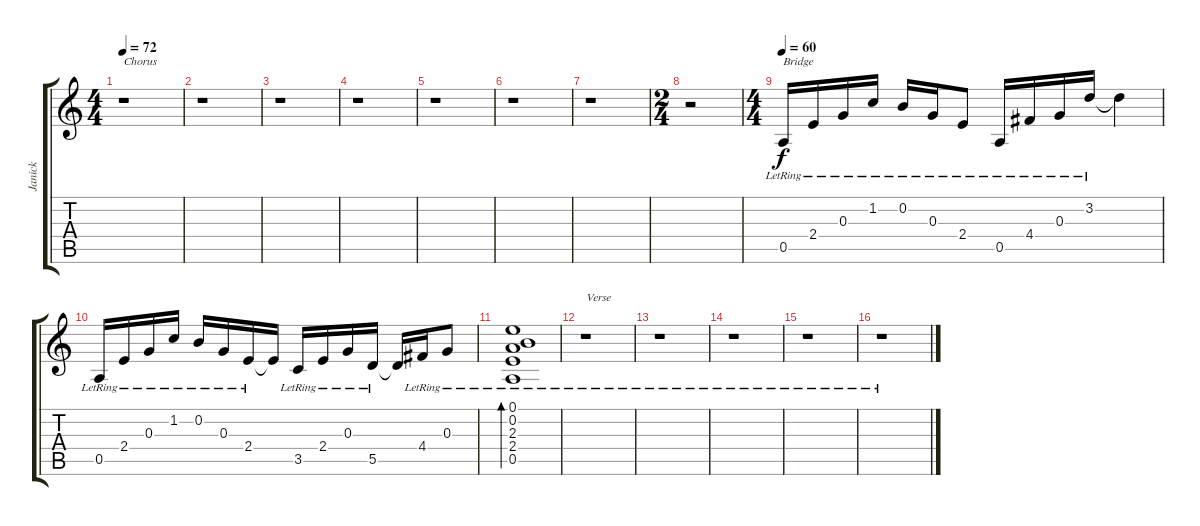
\track ("Janick" "Janick") {instrument electricguitarclean}
\staff {score tabs}
\tuning (E4 B3 G3 D3 A2 E2) {hide}
\ts (4 4)
\tempo 72
\clef g2
\ks c
r.1{txt "Chorus" dy f} |
r.1 |
r.1 |
r.1 |
r.1 |
r.1 |
r.1 |
\ts (2 4)
r.2 |
\ts (4 4)
\tempo 60
0.5{lr}.16{txt "Bridge"} 2.4{lr}.16 0.3{lr}.16 1.2{lr}.16 0.2{lr}.16 0.3{lr}.16 2.4{lr}.8 0.5{lr}.16 4.4{lr}.16 0.3{lr}.16 3.2{lr}.16 3.2{t}.4 |
0.5{lr}.16 2.4{lr}.16 0.3{lr}.16 1.2{lr}.16 0.2{lr}.16 0.3{lr}.16 2.4{lr}.16 2.4{t}.16 3.5{lr}.16 2.4{lr}.16 0.3{lr}.16 5.5{lr}.16 5.5{t}.16 4.4{lr}.16 0.3{lr}.8 |
(0.1{lr} 0.2{lr} 2.3{lr} 2.4{lr} 0.5{lr}).1{bd 120} |
r.1{txt "Verse"} |
r.1 |
r.1 |
r.1 |
r.1
